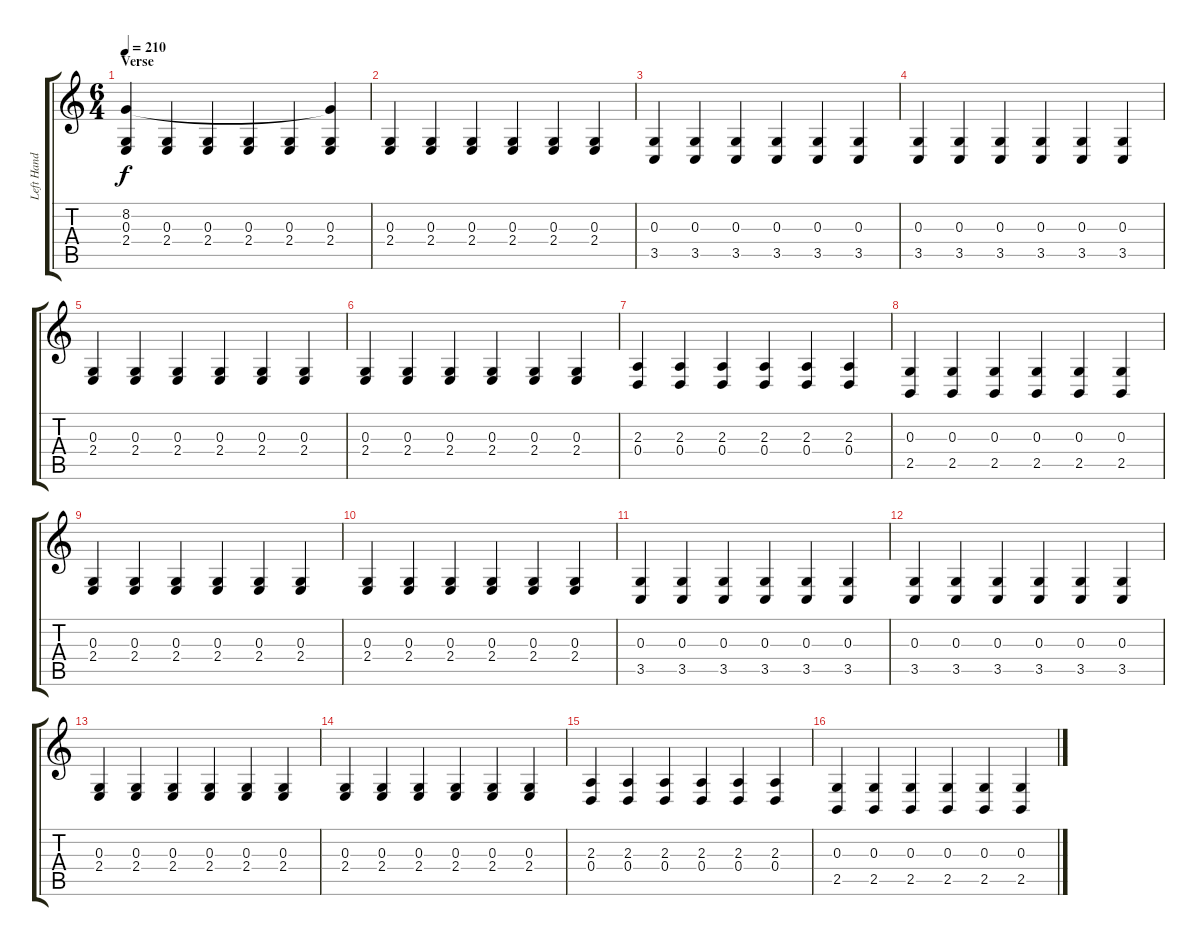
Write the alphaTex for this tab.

\track ("Left Hand" "Left Hand") {instrument acousticgrandpiano}
\staff {score tabs}
\tuning (E4 B3 G3 D3 A2 E2) {hide}
\ts (6 4)
\section ("" "Verse")
\tempo 210
\clef g2
\ks c
(8.2 0.3 2.4).4{dy f} (0.3 2.4).4 (0.3 2.4).4 (0.3 2.4).4 (0.3 2.4).4 (8.2{t} 0.3 2.4).4 |
(0.3 2.4).4 (0.3 2.4).4 (0.3 2.4).4 (0.3 2.4).4 (0.3 2.4).4 (0.3 2.4).4 |
(0.3 3.5).4 (0.3 3.5).4 (0.3 3.5).4 (0.3 3.5).4 (0.3 3.5).4 (0.3 3.5).4 |
(0.3 3.5).4 (0.3 3.5).4 (0.3 3.5).4 (0.3 3.5).4 (0.3 3.5).4 (0.3 3.5).4 |
(0.3 2.4).4 (0.3 2.4).4 (0.3 2.4).4 (0.3 2.4).4 (0.3 2.4).4 (0.3 2.4).4 |
(0.3 2.4).4 (0.3 2.4).4 (0.3 2.4).4 (0.3 2.4).4 (0.3 2.4).4 (0.3 2.4).4 |
(2.3 0.4).4 (2.3 0.4).4 (2.3 0.4).4 (2.3 0.4).4 (2.3 0.4).4 (2.3 0.4).4 |
(0.3 2.5).4 (0.3 2.5).4 (0.3 2.5).4 (0.3 2.5).4 (0.3 2.5).4 (0.3 2.5).4 |
(0.3 2.4).4 (0.3 2.4).4 (0.3 2.4).4 (0.3 2.4).4 (0.3 2.4).4 (0.3 2.4).4 |
(0.3 2.4).4 (0.3 2.4).4 (0.3 2.4).4 (0.3 2.4).4 (0.3 2.4).4 (0.3 2.4).4 |
(0.3 3.5).4 (0.3 3.5).4 (0.3 3.5).4 (0.3 3.5).4 (0.3 3.5).4 (0.3 3.5).4 |
(0.3 3.5).4 (0.3 3.5).4 (0.3 3.5).4 (0.3 3.5).4 (0.3 3.5).4 (0.3 3.5).4 |
(0.3 2.4).4 (0.3 2.4).4 (0.3 2.4).4 (0.3 2.4).4 (0.3 2.4).4 (0.3 2.4).4 |
(0.3 2.4).4 (0.3 2.4).4 (0.3 2.4).4 (0.3 2.4).4 (0.3 2.4).4 (0.3 2.4).4 |
(2.3 0.4).4 (2.3 0.4).4 (2.3 0.4).4 (2.3 0.4).4 (2.3 0.4).4 (2.3 0.4).4 |
(0.3 2.5).4 (0.3 2.5).4 (0.3 2.5).4 (0.3 2.5).4 (0.3 2.5).4 (0.3 2.5).4
